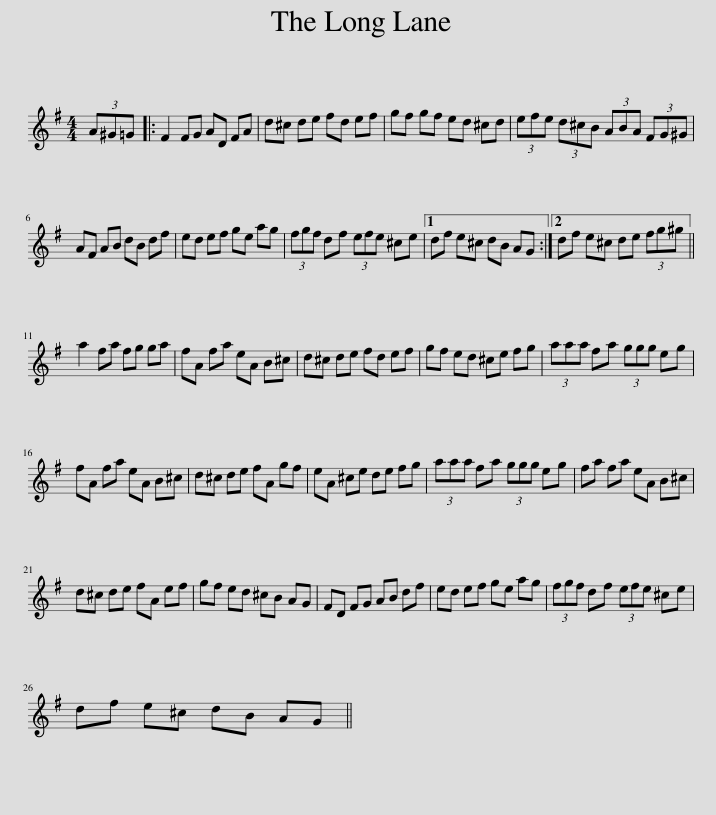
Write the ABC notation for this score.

X:1
L:1/8
M:4/4
I:linebreak $
K:G
V:1 treble
V:1
 (3A^G=G |: F2 FG AD FA | d^c de fd ef | gf gf ed ^cd | (3efe (3d^cB (3ABA (3FG^G |$ %5
 AF AB dB df | ed ef ge ag | (3fgf df (3efe ^ce |1 df e^c dB AG :|2 df e^c de (3fg^g ||$ %10
 a2 fa fg ga | fA fa eA B^c | d^c de fd ef | gf ed ^ce fg | (3aaa fa (3ggg eg |$ %15
 fA fa eA B^c | d^c de fA gf | eA ^ce de fg | (3aaa fa (3ggg eg | fa fa eA B^c |$ %20
 d^c de fA ef | gf ed ^cB AG | FD FG AB df | ed ef ge ag | (3fgf df (3efe ^ce |$ %25
 df e^c dB AG || %26
